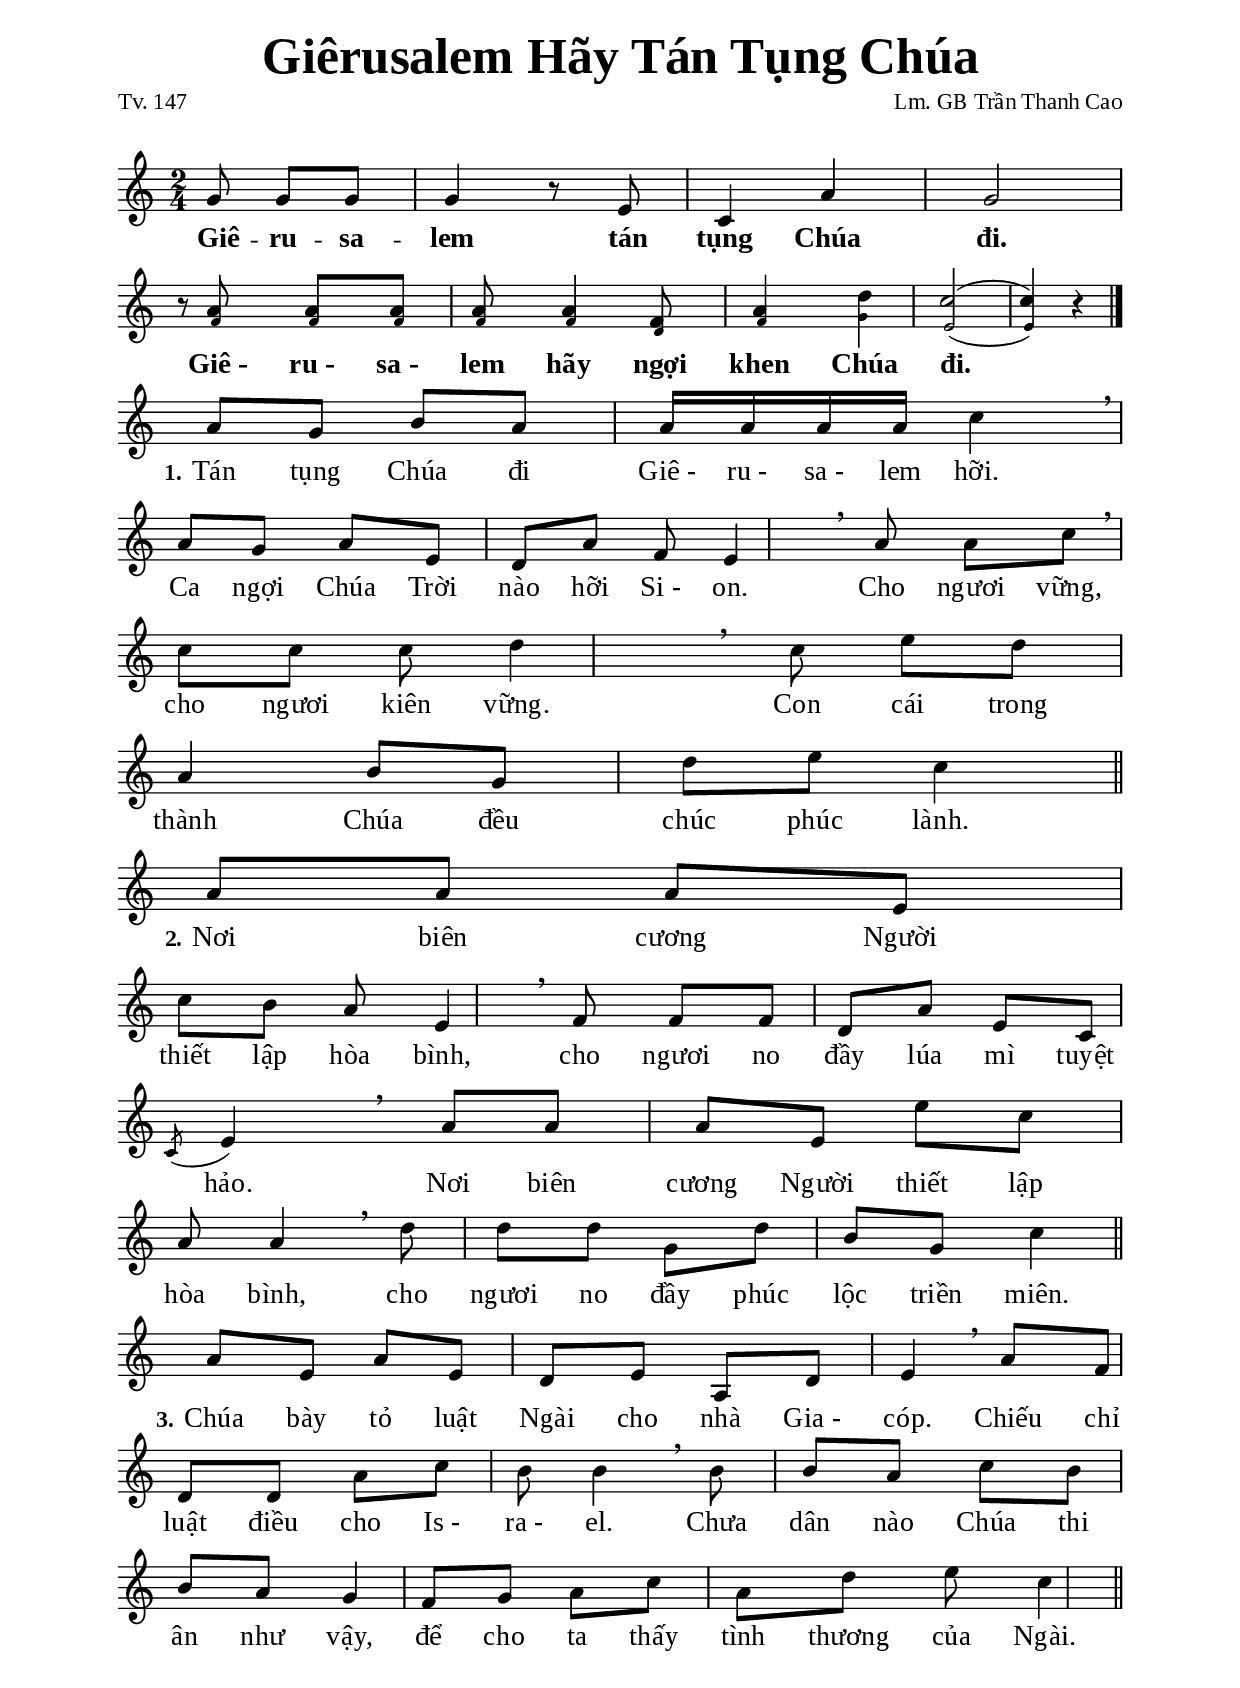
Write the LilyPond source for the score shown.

% Cài đặt chung
\version "2.22.1"
\include "english.ly"

\header {
  title = \markup { \fontsize #3 "Giêrusalem Hãy Tán Tụng Chúa" }
  poet = "Tv. 147"
  composer = "Lm. GB Trần Thanh Cao"
  arranger = " "
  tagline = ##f
}

% Nhạc điệp khúc
nhacDiepKhucSop= \relative c'' {
  \partial 4. g8 g g |
  g4 r8 e |
  c4 a' |
  g2 | \break
  r8 a a a |
  a a4 f8 |
  a4 d |
  c2 ^( |
  c4) r \bar "|."
}

nhacDiepKhucBas = \relative c' {
  \skip 4.
  \skip 4 r8 \skip 8
  \skip 2
  \skip 2
  r8 f f f |
  f f4 d8 |
  f4 g |
  e2 _( |
  e4) r
}

% Nhạc phiên khúc
nhacPhienKhucMot = \relative c'' {
  a8 g b a a16 a a a c4 \breathe
  a8 g a e d a' f e4 \breathe
  a8 a c \breathe
  c c c d4 \breathe
  c8 e d a4 b8 g d' e c4 \bar "||"
}

nhacPhienKhucHai = \relative c'' {
  a8 a a e c' b a e4 \breathe
  f8 f f d a' e c \acciaccatura c8 e4 \breathe
  a8 a a e e' c a a4 \breathe
  d8 d d g, d' b g c4 \bar "||"
}

nhacPhienKhucBa = \relative c'' {
  a8 e a e d e a, d e4 \breathe
  a8 f d d a' c b b4 \breathe
  b8 b a c b b a g4 f8 g a c a d e c4 \bar "||"
}

% Lời điệp khúc
loiDiepKhuc = \lyricmode {
  Giê -- ru -- sa -- lem tán tụng Chúa đi.
  "Giê -" "ru -" "sa -" lem hãy ngợi khen Chúa đi.
}

% Lời phiên khúc
loiPhienKhucMot = \lyricmode {
  \set stanza = #"1."
  Tán tụng Chúa đi "Giê -" "ru -" "sa -" lem hỡi.
  Ca ngợi Chúa Trời nào hỡi "Si -" on.
  Cho ngươi vững, cho ngươi kiên vững.
  Con cái trong thành Chúa đều chúc phúc lành.
}

loiPhienKhucHai = \lyricmode {
  \set stanza = #"2."
  Nơi biên cương Người thiết lập hòa bình,
  cho ngươi no đầy lúa mì tuyệt hảo.
  Nơi biên cương Người thiết lập hòa bình,
  cho ngươi no đầy phúc lộc triền miên.
}

loiPhienKhucBa = \lyricmode {
  \set stanza = #"3."
  Chúa bày tỏ luật Ngài cho nhà "Gia -" cóp.
  Chiếu chỉ luật điều cho "Is -" "ra -" el.
  Chưa dân nào Chúa thi ân như vậy,
  để cho ta thấy tình thương của Ngài.
}


% Dàn trang
\paper {
  #(set-paper-size "a4")
  top-margin = 10\mm
  bottom-margin = 10\mm
  left-margin = 20\mm
  right-margin = 20\mm
  indent = #0
  #(define fonts
    (make-pango-font-tree
      "Liberation Serif"
      "Liberation Serif"
      "Liberation Serif"
      (/ 20 20)))
  page-count = #1
  system-system-spacing = #'((basic-distance . 13))
  score-system-spacing = #'((basic-distance . 13))
}

% Thiết lập tông và nhịp
TongNhip = { \key c \major \time 2/4 }

% Đổi kích thước nốt cho bè phụ
notBePhu =
#(define-music-function (font-size music) (number? ly:music?)
   (for-some-music
     (lambda (m)
       (if (music-is-of-type? m 'rhythmic-event)
           (begin
             (set! (ly:music-property m 'tweaks)
                   (cons `(font-size . ,font-size)
                         (ly:music-property m 'tweaks)))
             #t)
           #f))
     music)
   music)

\score {
  \new ChoirStaff <<
    \new Staff = diepKhuc \with {
        \consists "Merge_rests_engraver"
        %\magnifyStaff #(magstep +1)
        printPartCombineTexts = ##f
      }
      <<
      \new Voice \TongNhip \partCombine 
        \nhacDiepKhucSop
        \notBePhu -3 { \nhacDiepKhucBas }
      \new NullVoice = nhacThamChieu \nhacDiepKhucSop
      \new Lyrics \lyricsto nhacThamChieu \loiDiepKhuc
      >>
  >>
  \layout {
    \override Lyrics.LyricText.font-series = #'bold
    \override Lyrics.LyricText.font-size = #+2
    \override Lyrics.LyricSpace.minimum-distance = #4
    \override Score.BarNumber.break-visibility = ##(#f #f #f)
    \override Score.SpacingSpanner.uniform-stretching = ##t
  }
}

\score {
  \new ChoirStaff <<
    \new Staff = phienKhuc \with {
        %\magnifyStaff #(magstep +1)
      }
      <<
      \new Voice = beSop {
        \key c \major \time 2/4 \nhacPhienKhucMot
      }
    >>
    \new Lyrics \lyricsto beSop \loiPhienKhucMot
  >>
  \layout {
    \override Staff.TimeSignature.transparent = ##t
    \override Lyrics.LyricText.font-size = #+2
    \override Lyrics.LyricSpace.minimum-distance = #3
    \override Score.BarNumber.break-visibility = ##(#f #f #f)
    \override Score.SpacingSpanner.uniform-stretching = ##t
    \set Score.barAlways = ##t
    \set Score.defaultBarType = ""
  } 
}

\score {
  \new ChoirStaff <<
    \new Staff = phienKhuc \with {
        %\magnifyStaff #(magstep +1)
      }
      <<
      \new Voice = beSop {
        \key c \major \time 2/4 \nhacPhienKhucHai
      }
    >>
    \new Lyrics \lyricsto beSop \loiPhienKhucHai
  >>
  \layout {
    \override Staff.TimeSignature.transparent = ##t
    \override Lyrics.LyricText.font-size = #+2
    \override Lyrics.LyricSpace.minimum-distance = #4
    \override Score.BarNumber.break-visibility = ##(#f #f #f)
    \override Score.SpacingSpanner.uniform-stretching = ##t
    \set Score.barAlways = ##t
    \set Score.defaultBarType = ""
  } 
}

\score {
  \new ChoirStaff <<
    \new Staff = phienKhuc \with {
        %\magnifyStaff #(magstep +1)
      }
      <<
      \new Voice = beSop {
        \key c \major \time 2/4 \nhacPhienKhucBa
      }
    >>
    \new Lyrics \lyricsto beSop \loiPhienKhucBa
  >>
  \layout {
    \override Staff.TimeSignature.transparent = ##t
    \override Lyrics.LyricText.font-size = #+2
    \override Lyrics.LyricSpace.minimum-distance = #4
    \override Score.BarNumber.break-visibility = ##(#f #f #f)
    \override Score.SpacingSpanner.uniform-stretching = ##t
    \set Score.barAlways = ##t
    \set Score.defaultBarType = ""
  } 
}
